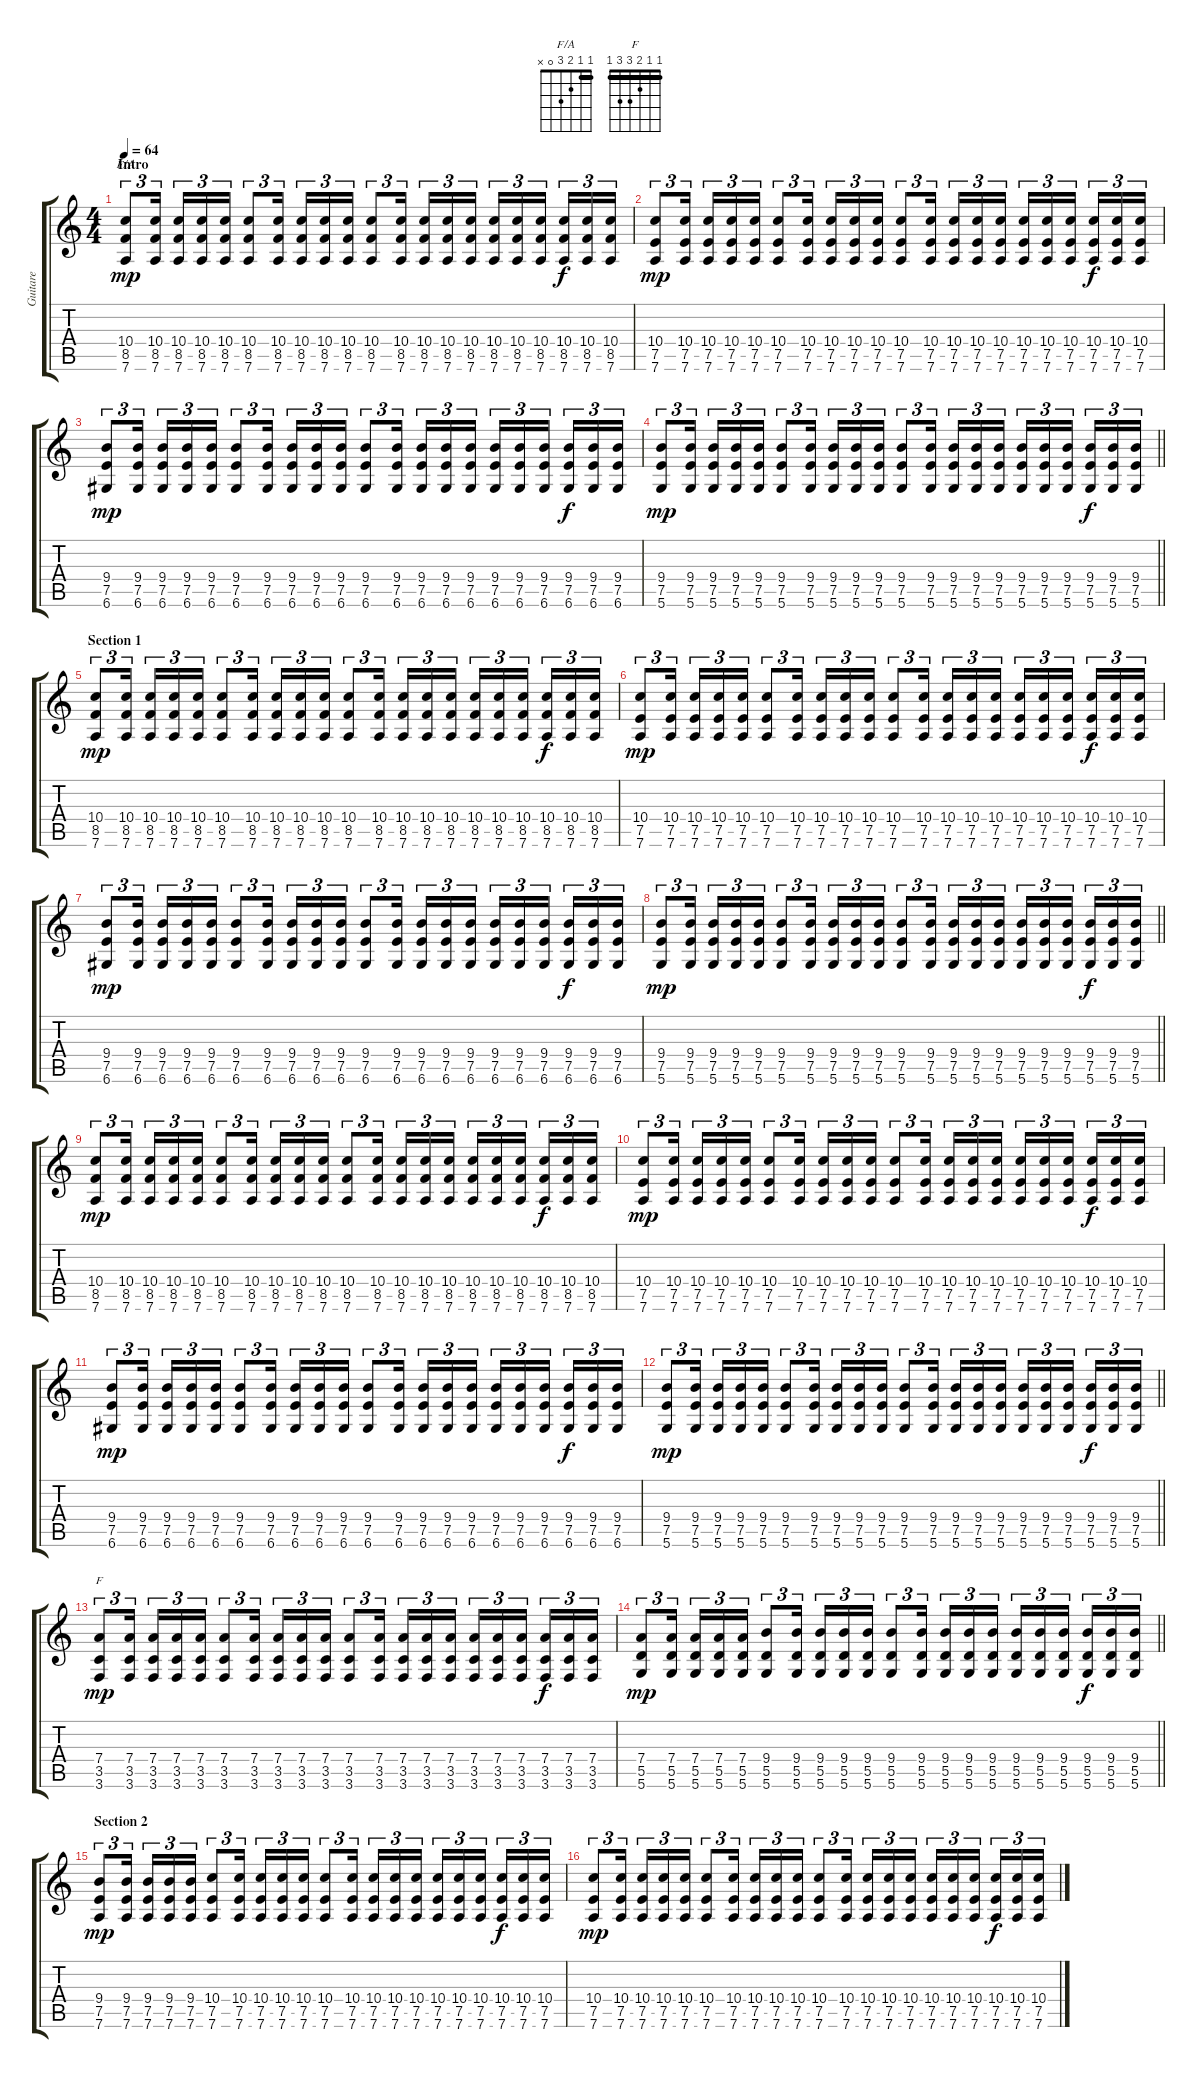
\track ("Guitare" "Guitare") {instrument acousticguitarsteel}
\staff {score tabs}
\tuning (E4 B3 G3 D3 A2 D2) {hide}
\chord ("F/A" 1 1 2 3 0 x) {barre 1}
\chord ("F" 1 1 2 3 3 1) {barre 1}
\ts (4 4)
\section ("" "Intro")
\tempo 64
\clef g2
\ks c
(10.4 8.5 7.6).8{tu (3 2) ch "F/A" dy mp instrument acousticguitarsteel} (10.4 8.5 7.6).16{tu (3 2)} (10.4 8.5 7.6).16{tu (3 2)} (10.4 8.5 7.6).16{tu (3 2)} (10.4 8.5 7.6).16{tu (3 2)} (10.4 8.5 7.6).8{tu (3 2)} (10.4 8.5 7.6).16{tu (3 2)} (10.4 8.5 7.6).16{tu (3 2)} (10.4 8.5 7.6).16{tu (3 2)} (10.4 8.5 7.6).16{tu (3 2)} (10.4 8.5 7.6).8{tu (3 2)} (10.4 8.5 7.6).16{tu (3 2)} (10.4 8.5 7.6).16{tu (3 2)} (10.4 8.5 7.6).16{tu (3 2)} (10.4 8.5 7.6).16{tu (3 2)} (10.4 8.5 7.6).16{tu (3 2)} (10.4 8.5 7.6).16{tu (3 2)} (10.4 8.5 7.6).16{tu (3 2)} (10.4 8.5 7.6).16{tu (3 2) dy f} (10.4 8.5 7.6).16{tu (3 2)} (10.4 8.5 7.6).16{tu (3 2)} |
(10.4 7.5 7.6).8{tu (3 2) dy mp} (10.4 7.5 7.6).16{tu (3 2)} (10.4 7.5 7.6).16{tu (3 2)} (10.4 7.5 7.6).16{tu (3 2)} (10.4 7.5 7.6).16{tu (3 2)} (10.4 7.5 7.6).8{tu (3 2)} (10.4 7.5 7.6).16{tu (3 2)} (10.4 7.5 7.6).16{tu (3 2)} (10.4 7.5 7.6).16{tu (3 2)} (10.4 7.5 7.6).16{tu (3 2)} (10.4 7.5 7.6).8{tu (3 2)} (10.4 7.5 7.6).16{tu (3 2)} (10.4 7.5 7.6).16{tu (3 2)} (10.4 7.5 7.6).16{tu (3 2)} (10.4 7.5 7.6).16{tu (3 2)} (10.4 7.5 7.6).16{tu (3 2)} (10.4 7.5 7.6).16{tu (3 2)} (10.4 7.5 7.6).16{tu (3 2)} (10.4 7.5 7.6).16{tu (3 2) dy f} (10.4 7.5 7.6).16{tu (3 2)} (10.4 7.5 7.6).16{tu (3 2)} |
(9.4 7.5 6.6).8{tu (3 2) dy mp} (9.4 7.5 6.6).16{tu (3 2)} (9.4 7.5 6.6).16{tu (3 2)} (9.4 7.5 6.6).16{tu (3 2)} (9.4 7.5 6.6).16{tu (3 2)} (9.4 7.5 6.6).8{tu (3 2)} (9.4 7.5 6.6).16{tu (3 2)} (9.4 7.5 6.6).16{tu (3 2)} (9.4 7.5 6.6).16{tu (3 2)} (9.4 7.5 6.6).16{tu (3 2)} (9.4 7.5 6.6).8{tu (3 2)} (9.4 7.5 6.6).16{tu (3 2)} (9.4 7.5 6.6).16{tu (3 2)} (9.4 7.5 6.6).16{tu (3 2)} (9.4 7.5 6.6).16{tu (3 2)} (9.4 7.5 6.6).16{tu (3 2)} (9.4 7.5 6.6).16{tu (3 2)} (9.4 7.5 6.6).16{tu (3 2)} (9.4 7.5 6.6).16{tu (3 2) dy f} (9.4 7.5 6.6).16{tu (3 2)} (9.4 7.5 6.6).16{tu (3 2)} |
\barLineRight lightlight
(9.4 7.5 5.6).8{tu (3 2) dy mp} (9.4 7.5 5.6).16{tu (3 2)} (9.4 7.5 5.6).16{tu (3 2)} (9.4 7.5 5.6).16{tu (3 2)} (9.4 7.5 5.6).16{tu (3 2)} (9.4 7.5 5.6).8{tu (3 2)} (9.4 7.5 5.6).16{tu (3 2)} (9.4 7.5 5.6).16{tu (3 2)} (9.4 7.5 5.6).16{tu (3 2)} (9.4 7.5 5.6).16{tu (3 2)} (9.4 7.5 5.6).8{tu (3 2)} (9.4 7.5 5.6).16{tu (3 2)} (9.4 7.5 5.6).16{tu (3 2)} (9.4 7.5 5.6).16{tu (3 2)} (9.4 7.5 5.6).16{tu (3 2)} (9.4 7.5 5.6).16{tu (3 2)} (9.4 7.5 5.6).16{tu (3 2)} (9.4 7.5 5.6).16{tu (3 2)} (9.4 7.5 5.6).16{tu (3 2) dy f} (9.4 7.5 5.6).16{tu (3 2)} (9.4 7.5 5.6).16{tu (3 2)} |
\section ("" "Section 1")
(10.4 8.5 7.6).8{tu (3 2) dy mp} (10.4 8.5 7.6).16{tu (3 2)} (10.4 8.5 7.6).16{tu (3 2)} (10.4 8.5 7.6).16{tu (3 2)} (10.4 8.5 7.6).16{tu (3 2)} (10.4 8.5 7.6).8{tu (3 2)} (10.4 8.5 7.6).16{tu (3 2)} (10.4 8.5 7.6).16{tu (3 2)} (10.4 8.5 7.6).16{tu (3 2)} (10.4 8.5 7.6).16{tu (3 2)} (10.4 8.5 7.6).8{tu (3 2)} (10.4 8.5 7.6).16{tu (3 2)} (10.4 8.5 7.6).16{tu (3 2)} (10.4 8.5 7.6).16{tu (3 2)} (10.4 8.5 7.6).16{tu (3 2)} (10.4 8.5 7.6).16{tu (3 2)} (10.4 8.5 7.6).16{tu (3 2)} (10.4 8.5 7.6).16{tu (3 2)} (10.4 8.5 7.6).16{tu (3 2) dy f} (10.4 8.5 7.6).16{tu (3 2)} (10.4 8.5 7.6).16{tu (3 2)} |
(10.4 7.5 7.6).8{tu (3 2) dy mp} (10.4 7.5 7.6).16{tu (3 2)} (10.4 7.5 7.6).16{tu (3 2)} (10.4 7.5 7.6).16{tu (3 2)} (10.4 7.5 7.6).16{tu (3 2)} (10.4 7.5 7.6).8{tu (3 2)} (10.4 7.5 7.6).16{tu (3 2)} (10.4 7.5 7.6).16{tu (3 2)} (10.4 7.5 7.6).16{tu (3 2)} (10.4 7.5 7.6).16{tu (3 2)} (10.4 7.5 7.6).8{tu (3 2)} (10.4 7.5 7.6).16{tu (3 2)} (10.4 7.5 7.6).16{tu (3 2)} (10.4 7.5 7.6).16{tu (3 2)} (10.4 7.5 7.6).16{tu (3 2)} (10.4 7.5 7.6).16{tu (3 2)} (10.4 7.5 7.6).16{tu (3 2)} (10.4 7.5 7.6).16{tu (3 2)} (10.4 7.5 7.6).16{tu (3 2) dy f} (10.4 7.5 7.6).16{tu (3 2)} (10.4 7.5 7.6).16{tu (3 2)} |
(9.4 7.5 6.6).8{tu (3 2) dy mp} (9.4 7.5 6.6).16{tu (3 2)} (9.4 7.5 6.6).16{tu (3 2)} (9.4 7.5 6.6).16{tu (3 2)} (9.4 7.5 6.6).16{tu (3 2)} (9.4 7.5 6.6).8{tu (3 2)} (9.4 7.5 6.6).16{tu (3 2)} (9.4 7.5 6.6).16{tu (3 2)} (9.4 7.5 6.6).16{tu (3 2)} (9.4 7.5 6.6).16{tu (3 2)} (9.4 7.5 6.6).8{tu (3 2)} (9.4 7.5 6.6).16{tu (3 2)} (9.4 7.5 6.6).16{tu (3 2)} (9.4 7.5 6.6).16{tu (3 2)} (9.4 7.5 6.6).16{tu (3 2)} (9.4 7.5 6.6).16{tu (3 2)} (9.4 7.5 6.6).16{tu (3 2)} (9.4 7.5 6.6).16{tu (3 2)} (9.4 7.5 6.6).16{tu (3 2) dy f} (9.4 7.5 6.6).16{tu (3 2)} (9.4 7.5 6.6).16{tu (3 2)} |
\barLineRight lightlight
(9.4 7.5 5.6).8{tu (3 2) dy mp} (9.4 7.5 5.6).16{tu (3 2)} (9.4 7.5 5.6).16{tu (3 2)} (9.4 7.5 5.6).16{tu (3 2)} (9.4 7.5 5.6).16{tu (3 2)} (9.4 7.5 5.6).8{tu (3 2)} (9.4 7.5 5.6).16{tu (3 2)} (9.4 7.5 5.6).16{tu (3 2)} (9.4 7.5 5.6).16{tu (3 2)} (9.4 7.5 5.6).16{tu (3 2)} (9.4 7.5 5.6).8{tu (3 2)} (9.4 7.5 5.6).16{tu (3 2)} (9.4 7.5 5.6).16{tu (3 2)} (9.4 7.5 5.6).16{tu (3 2)} (9.4 7.5 5.6).16{tu (3 2)} (9.4 7.5 5.6).16{tu (3 2)} (9.4 7.5 5.6).16{tu (3 2)} (9.4 7.5 5.6).16{tu (3 2)} (9.4 7.5 5.6).16{tu (3 2) dy f} (9.4 7.5 5.6).16{tu (3 2)} (9.4 7.5 5.6).16{tu (3 2)} |
(10.4 8.5 7.6).8{tu (3 2) dy mp} (10.4 8.5 7.6).16{tu (3 2)} (10.4 8.5 7.6).16{tu (3 2)} (10.4 8.5 7.6).16{tu (3 2)} (10.4 8.5 7.6).16{tu (3 2)} (10.4 8.5 7.6).8{tu (3 2)} (10.4 8.5 7.6).16{tu (3 2)} (10.4 8.5 7.6).16{tu (3 2)} (10.4 8.5 7.6).16{tu (3 2)} (10.4 8.5 7.6).16{tu (3 2)} (10.4 8.5 7.6).8{tu (3 2)} (10.4 8.5 7.6).16{tu (3 2)} (10.4 8.5 7.6).16{tu (3 2)} (10.4 8.5 7.6).16{tu (3 2)} (10.4 8.5 7.6).16{tu (3 2)} (10.4 8.5 7.6).16{tu (3 2)} (10.4 8.5 7.6).16{tu (3 2)} (10.4 8.5 7.6).16{tu (3 2)} (10.4 8.5 7.6).16{tu (3 2) dy f} (10.4 8.5 7.6).16{tu (3 2)} (10.4 8.5 7.6).16{tu (3 2)} |
(10.4 7.5 7.6).8{tu (3 2) dy mp} (10.4 7.5 7.6).16{tu (3 2)} (10.4 7.5 7.6).16{tu (3 2)} (10.4 7.5 7.6).16{tu (3 2)} (10.4 7.5 7.6).16{tu (3 2)} (10.4 7.5 7.6).8{tu (3 2)} (10.4 7.5 7.6).16{tu (3 2)} (10.4 7.5 7.6).16{tu (3 2)} (10.4 7.5 7.6).16{tu (3 2)} (10.4 7.5 7.6).16{tu (3 2)} (10.4 7.5 7.6).8{tu (3 2)} (10.4 7.5 7.6).16{tu (3 2)} (10.4 7.5 7.6).16{tu (3 2)} (10.4 7.5 7.6).16{tu (3 2)} (10.4 7.5 7.6).16{tu (3 2)} (10.4 7.5 7.6).16{tu (3 2)} (10.4 7.5 7.6).16{tu (3 2)} (10.4 7.5 7.6).16{tu (3 2)} (10.4 7.5 7.6).16{tu (3 2) dy f} (10.4 7.5 7.6).16{tu (3 2)} (10.4 7.5 7.6).16{tu (3 2)} |
(9.4 7.5 6.6).8{tu (3 2) dy mp} (9.4 7.5 6.6).16{tu (3 2)} (9.4 7.5 6.6).16{tu (3 2)} (9.4 7.5 6.6).16{tu (3 2)} (9.4 7.5 6.6).16{tu (3 2)} (9.4 7.5 6.6).8{tu (3 2)} (9.4 7.5 6.6).16{tu (3 2)} (9.4 7.5 6.6).16{tu (3 2)} (9.4 7.5 6.6).16{tu (3 2)} (9.4 7.5 6.6).16{tu (3 2)} (9.4 7.5 6.6).8{tu (3 2)} (9.4 7.5 6.6).16{tu (3 2)} (9.4 7.5 6.6).16{tu (3 2)} (9.4 7.5 6.6).16{tu (3 2)} (9.4 7.5 6.6).16{tu (3 2)} (9.4 7.5 6.6).16{tu (3 2)} (9.4 7.5 6.6).16{tu (3 2)} (9.4 7.5 6.6).16{tu (3 2)} (9.4 7.5 6.6).16{tu (3 2) dy f} (9.4 7.5 6.6).16{tu (3 2)} (9.4 7.5 6.6).16{tu (3 2)} |
\barLineRight lightlight
(9.4 7.5 5.6).8{tu (3 2) dy mp} (9.4 7.5 5.6).16{tu (3 2)} (9.4 7.5 5.6).16{tu (3 2)} (9.4 7.5 5.6).16{tu (3 2)} (9.4 7.5 5.6).16{tu (3 2)} (9.4 7.5 5.6).8{tu (3 2)} (9.4 7.5 5.6).16{tu (3 2)} (9.4 7.5 5.6).16{tu (3 2)} (9.4 7.5 5.6).16{tu (3 2)} (9.4 7.5 5.6).16{tu (3 2)} (9.4 7.5 5.6).8{tu (3 2)} (9.4 7.5 5.6).16{tu (3 2)} (9.4 7.5 5.6).16{tu (3 2)} (9.4 7.5 5.6).16{tu (3 2)} (9.4 7.5 5.6).16{tu (3 2)} (9.4 7.5 5.6).16{tu (3 2)} (9.4 7.5 5.6).16{tu (3 2)} (9.4 7.5 5.6).16{tu (3 2)} (9.4 7.5 5.6).16{tu (3 2) dy f} (9.4 7.5 5.6).16{tu (3 2)} (9.4 7.5 5.6).16{tu (3 2)} |
(7.4 3.5 3.6).8{tu (3 2) ch "F" dy mp} (7.4 3.5 3.6).16{tu (3 2)} (7.4 3.5 3.6).16{tu (3 2)} (7.4 3.5 3.6).16{tu (3 2)} (7.4 3.5 3.6).16{tu (3 2)} (7.4 3.5 3.6).8{tu (3 2)} (7.4 3.5 3.6).16{tu (3 2)} (7.4 3.5 3.6).16{tu (3 2)} (7.4 3.5 3.6).16{tu (3 2)} (7.4 3.5 3.6).16{tu (3 2)} (7.4 3.5 3.6).8{tu (3 2)} (7.4 3.5 3.6).16{tu (3 2)} (7.4 3.5 3.6).16{tu (3 2)} (7.4 3.5 3.6).16{tu (3 2)} (7.4 3.5 3.6).16{tu (3 2)} (7.4 3.5 3.6).16{tu (3 2)} (7.4 3.5 3.6).16{tu (3 2)} (7.4 3.5 3.6).16{tu (3 2)} (7.4 3.5 3.6).16{tu (3 2) dy f} (7.4 3.5 3.6).16{tu (3 2)} (7.4 3.5 3.6).16{tu (3 2)} |
\barLineRight lightlight
(7.4 5.5 5.6).8{tu (3 2) dy mp} (7.4 5.5 5.6).16{tu (3 2)} (7.4 5.5 5.6).16{tu (3 2)} (7.4 5.5 5.6).16{tu (3 2)} (7.4 5.5 5.6).16{tu (3 2)} (9.4 5.5 5.6).8{tu (3 2)} (9.4 5.5 5.6).16{tu (3 2)} (9.4 5.5 5.6).16{tu (3 2)} (9.4 5.5 5.6).16{tu (3 2)} (9.4 5.5 5.6).16{tu (3 2)} (9.4 5.5 5.6).8{tu (3 2)} (9.4 5.5 5.6).16{tu (3 2)} (9.4 5.5 5.6).16{tu (3 2)} (9.4 5.5 5.6).16{tu (3 2)} (9.4 5.5 5.6).16{tu (3 2)} (9.4 5.5 5.6).16{tu (3 2)} (9.4 5.5 5.6).16{tu (3 2)} (9.4 5.5 5.6).16{tu (3 2)} (9.4 5.5 5.6).16{tu (3 2) dy f} (9.4 5.5 5.6).16{tu (3 2)} (9.4 5.5 5.6).16{tu (3 2)} |
\section ("" "Section 2")
(9.4 7.5 7.6).8{tu (3 2) dy mp} (9.4 7.5 7.6).16{tu (3 2)} (9.4 7.5 7.6).16{tu (3 2)} (9.4 7.5 7.6).16{tu (3 2)} (9.4 7.5 7.6).16{tu (3 2)} (10.4 7.5 7.6).8{tu (3 2)} (10.4 7.5 7.6).16{tu (3 2)} (10.4 7.5 7.6).16{tu (3 2)} (10.4 7.5 7.6).16{tu (3 2)} (10.4 7.5 7.6).16{tu (3 2)} (10.4 7.5 7.6).8{tu (3 2)} (10.4 7.5 7.6).16{tu (3 2)} (10.4 7.5 7.6).16{tu (3 2)} (10.4 7.5 7.6).16{tu (3 2)} (10.4 7.5 7.6).16{tu (3 2)} (10.4 7.5 7.6).16{tu (3 2)} (10.4 7.5 7.6).16{tu (3 2)} (10.4 7.5 7.6).16{tu (3 2)} (10.4 7.5 7.6).16{tu (3 2) dy f} (10.4 7.5 7.6).16{tu (3 2)} (10.4 7.5 7.6).16{tu (3 2)} |
(10.4 7.5 7.6).8{tu (3 2) dy mp} (10.4 7.5 7.6).16{tu (3 2)} (10.4 7.5 7.6).16{tu (3 2)} (10.4 7.5 7.6).16{tu (3 2)} (10.4 7.5 7.6).16{tu (3 2)} (10.4 7.5 7.6).8{tu (3 2)} (10.4 7.5 7.6).16{tu (3 2)} (10.4 7.5 7.6).16{tu (3 2)} (10.4 7.5 7.6).16{tu (3 2)} (10.4 7.5 7.6).16{tu (3 2)} (10.4 7.5 7.6).8{tu (3 2)} (10.4 7.5 7.6).16{tu (3 2)} (10.4 7.5 7.6).16{tu (3 2)} (10.4 7.5 7.6).16{tu (3 2)} (10.4 7.5 7.6).16{tu (3 2)} (10.4 7.5 7.6).16{tu (3 2)} (10.4 7.5 7.6).16{tu (3 2)} (10.4 7.5 7.6).16{tu (3 2)} (10.4 7.5 7.6).16{tu (3 2) dy f} (10.4 7.5 7.6).16{tu (3 2)} (10.4 7.5 7.6).16{tu (3 2)}
